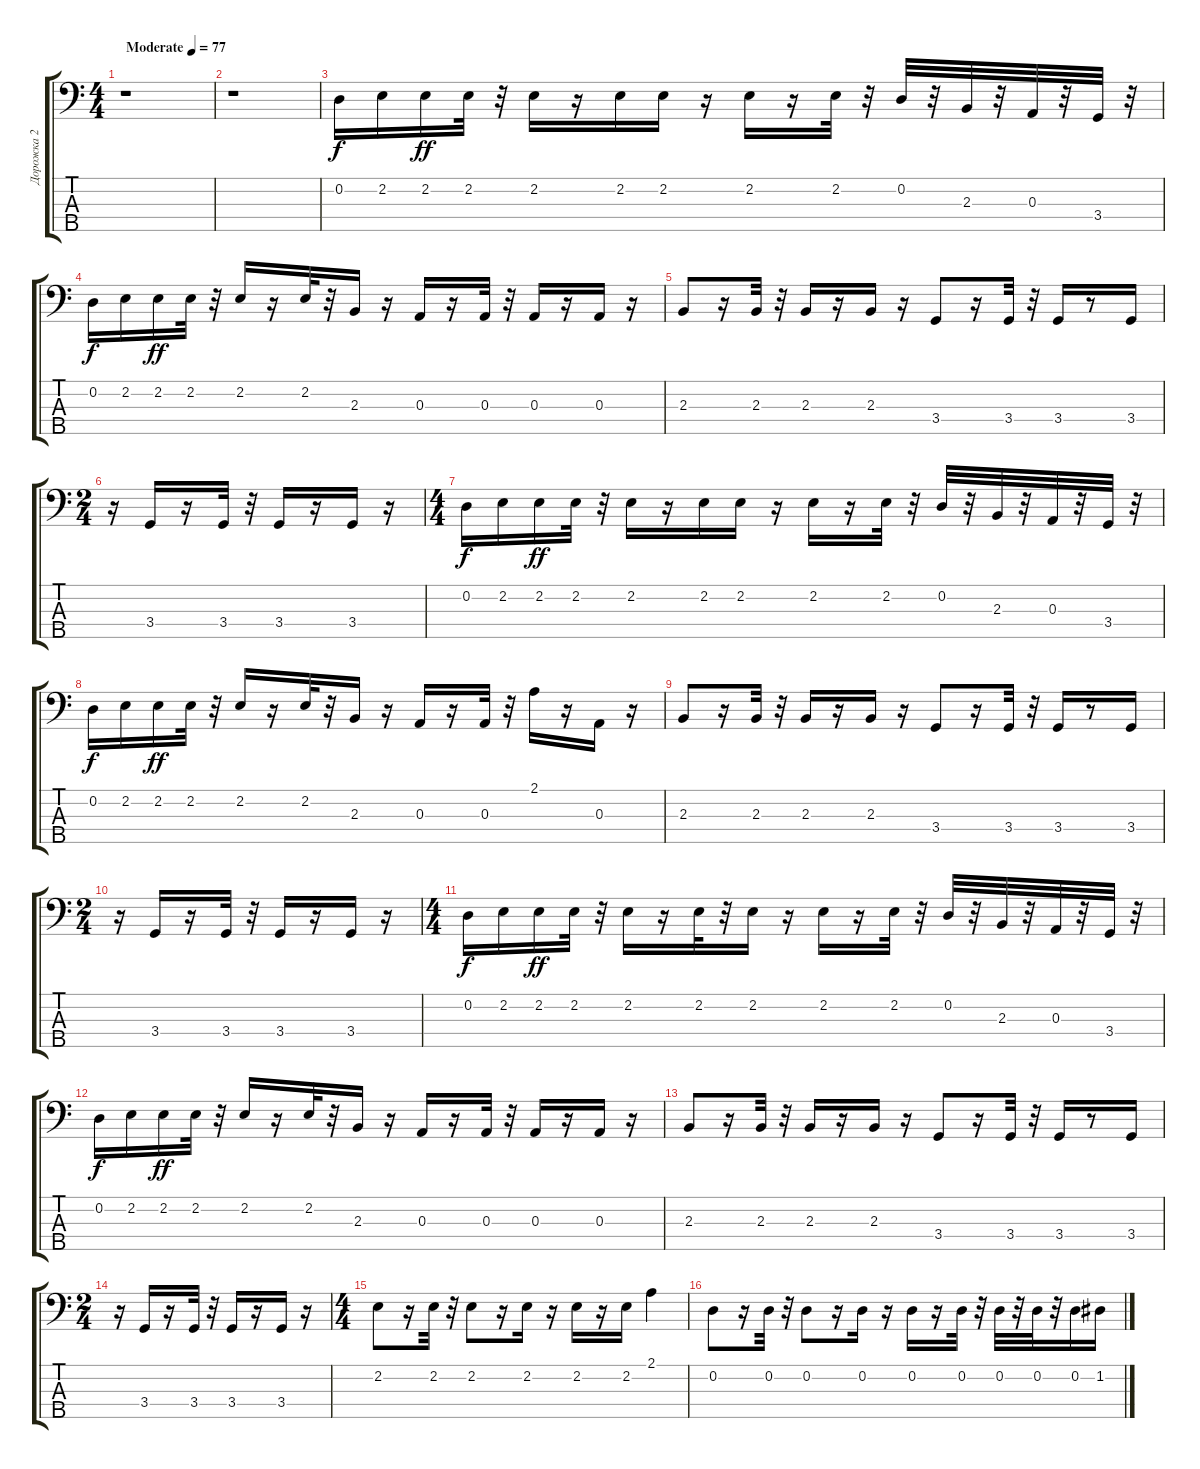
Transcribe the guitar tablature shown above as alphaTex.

\track ("Дорожка 2" "Дорожка 2") {instrument electricbassfinger}
\staff {score tabs}
\tuning (G2 D2 A1 E1 B0) {hide}
\ts (4 4)
\tempo (77 "Moderate")
\clef f4
\ks c
r.1{dy f instrument electricbassfinger} |
r.1 |
0.2.16 2.2.16 2.2.16{dy ff} 2.2.32 r.32 2.2.16 r.16 2.2.16 2.2.16 r.16 2.2.16 r.16 2.2.32 r.32 0.2.32 r.32 2.3.32 r.32 0.3.32 r.32 3.4.32 r.32 |
0.2.16{dy f} 2.2.16 2.2.16{dy ff} 2.2.32 r.32 2.2.16 r.16 2.2.32 r.32 2.3.16 r.16 0.3.16 r.16 0.3.32 r.32 0.3.16 r.16 0.3.16 r.16 |
2.3.8 r.16 2.3.32 r.32 2.3.16 r.16 2.3.16 r.16 3.4.8 r.16 3.4.32 r.32 3.4.16 r.8 3.4.16 |
\ts (2 4)
r.16 3.4.16 r.16 3.4.32 r.32 3.4.16 r.16 3.4.16 r.16 |
\ts (4 4)
0.2.16{dy f} 2.2.16 2.2.16{dy ff} 2.2.32 r.32 2.2.16 r.16 2.2.16 2.2.16 r.16 2.2.16 r.16 2.2.32 r.32 0.2.32 r.32 2.3.32 r.32 0.3.32 r.32 3.4.32 r.32 |
0.2.16{dy f} 2.2.16 2.2.16{dy ff} 2.2.32 r.32 2.2.16 r.16 2.2.32 r.32 2.3.16 r.16 0.3.16 r.16 0.3.32 r.32 2.1.16 r.16 0.3.16 r.16 |
2.3.8 r.16 2.3.32 r.32 2.3.16 r.16 2.3.16 r.16 3.4.8 r.16 3.4.32 r.32 3.4.16 r.8 3.4.16 |
\ts (2 4)
r.16 3.4.16 r.16 3.4.32 r.32 3.4.16 r.16 3.4.16 r.16 |
\ts (4 4)
0.2.16{dy f} 2.2.16 2.2.16{dy ff} 2.2.32 r.32 2.2.16 r.16 2.2.32 r.32 2.2.16 r.16 2.2.16 r.16 2.2.32 r.32 0.2.32 r.32 2.3.32 r.32 0.3.32 r.32 3.4.32 r.32 |
0.2.16{dy f} 2.2.16 2.2.16{dy ff} 2.2.32 r.32 2.2.16 r.16 2.2.32 r.32 2.3.16 r.16 0.3.16 r.16 0.3.32 r.32 0.3.16 r.16 0.3.16 r.16 |
2.3.8 r.16 2.3.32 r.32 2.3.16 r.16 2.3.16 r.16 3.4.8 r.16 3.4.32 r.32 3.4.16 r.8 3.4.16 |
\ts (2 4)
r.16 3.4.16 r.16 3.4.32 r.32 3.4.16 r.16 3.4.16 r.16 |
\ts (4 4)
2.2.8 r.16 2.2.32 r.32 2.2.8 r.16 2.2.16 r.16 2.2.16 r.16 2.2.16 2.1.4 |
0.2.8 r.16 0.2.32 r.32 0.2.8 r.16 0.2.16 r.16 0.2.16 r.16 0.2.32 r.32 0.2.32 r.32 0.2.32 r.32 0.2.16 1.2.16
